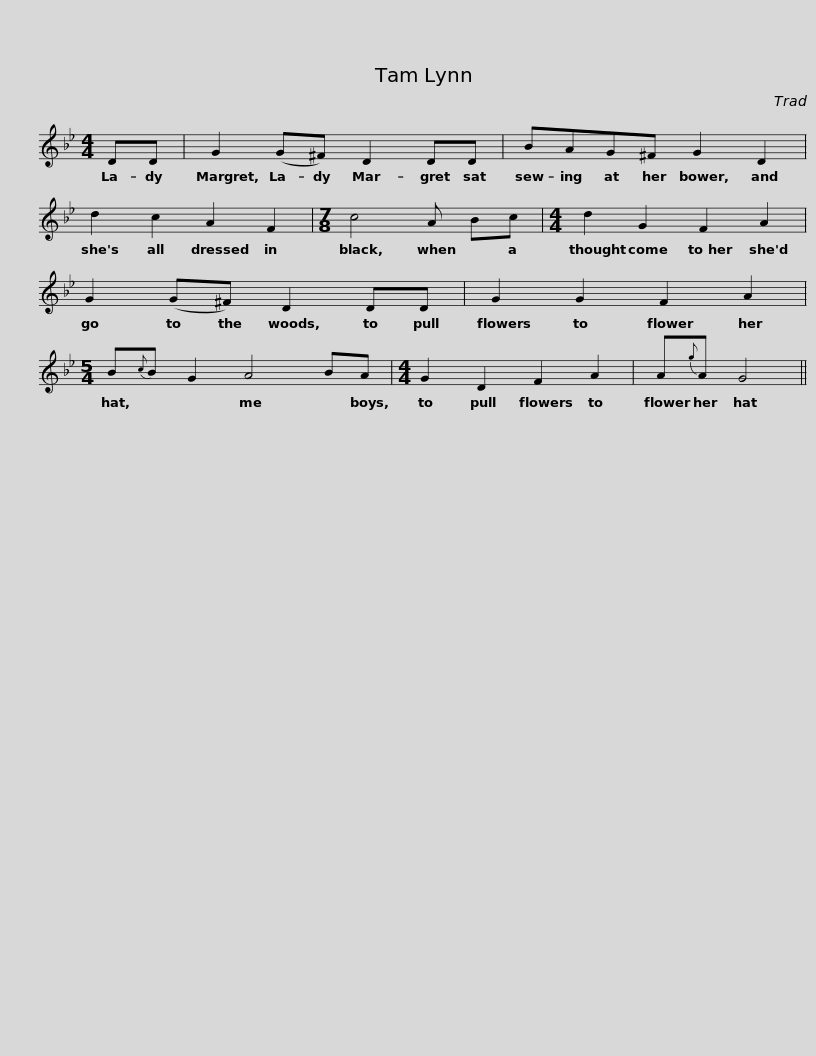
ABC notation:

X:1
L:1/8
M:4/4
I:linebreak $
K:Gmin
V:1 treble
V:1
 DD | G2 (G^F) D2 DD | BAG^F G2 D2 | d2 c2 A2 F2 |$[M:7/8] c4 A Bc | %5
[M:4/4] d2 G2 F2 A2 | G2 (G^F) D2 DD | G2 G2 F2 A2 |$[M:5/4] B{c}B G2 A4 BA |[M:4/4] G2 D2 F2 A2 | %10
 A{g}A G4 || %11
